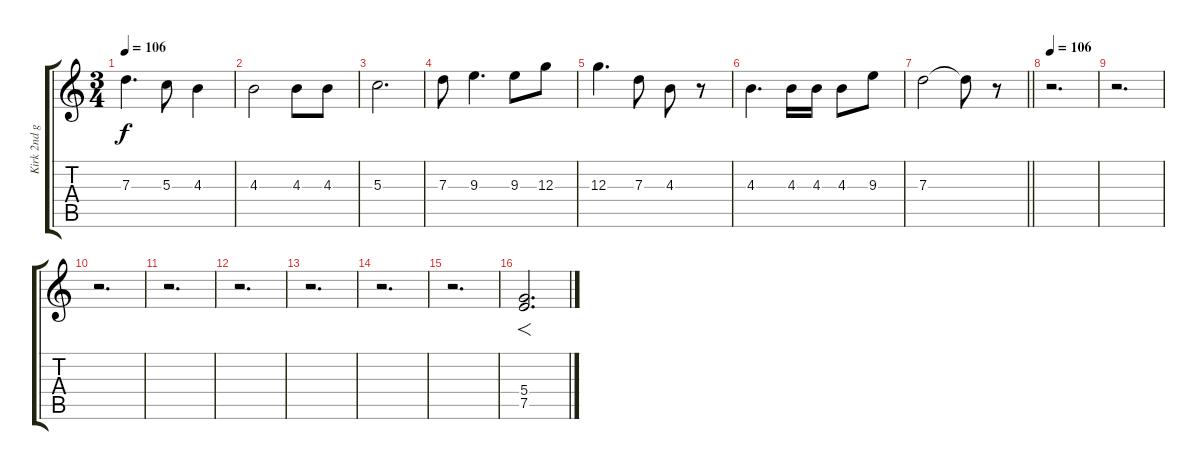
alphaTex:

\track ("Kirk 2nd guitar" "Kirk 2nd g") {instrument distortionguitar}
\staff {score tabs}
\tuning (E4 B3 G3 D3 A2 E2) {hide}
\ts (3 4)
\tempo 106
\clef g2
\ks c
7.3.4{d dy f} 5.3.8 4.3.4 |
4.3.2 4.3.8 4.3.8 |
5.3.2{d} |
7.3.8 9.3.4{d} 9.3.8 12.3.8 |
12.3.4{d} 7.3.8 4.3.8 r.8 |
4.3.4{d} 4.3.16 4.3.16 4.3.8 9.3.8 |
\barLineRight lightlight
7.3.2 7.3{t}.8 r.8 |
\tempo 106
r.2{d} |
r.2{d} |
r.2{d} |
r.2{d} |
r.2{d} |
r.2{d} |
r.2{d} |
r.2{d} |
(5.4 7.5).2{f d volume 12 balance 14}
